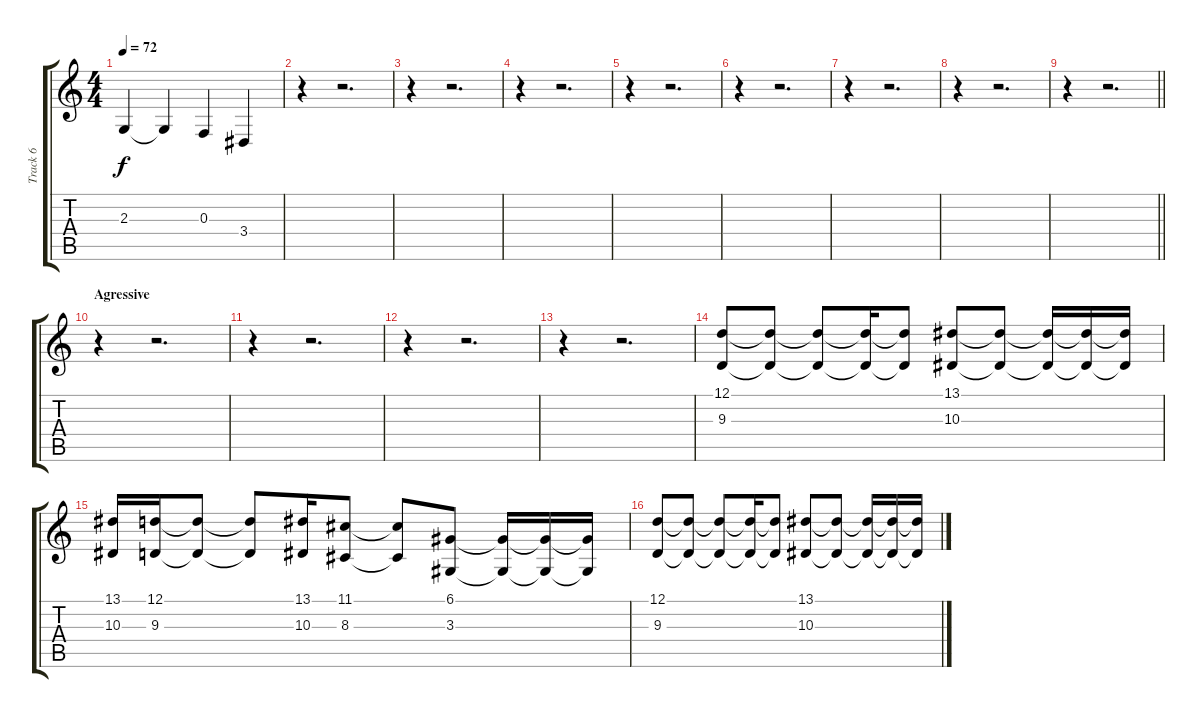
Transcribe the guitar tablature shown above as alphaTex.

\track ("Track 6" "Track 6") {instrument stringensemble1}
\staff {score tabs}
\tuning (D4 A3 F3 C3 G2 C2) {hide}
\ts (4 4)
\tempo 72
\clef g2
\ks c
2.3.4{dy f} 2.3{t}.4 0.3.4 3.4.4 |
r.4 r.2{d} |
r.4 r.2{d} |
r.4 r.2{d} |
r.4 r.2{d} |
r.4 r.2{d} |
r.4 r.2{d} |
r.4 r.2{d} |
\barLineRight lightlight
r.4 r.2{d} |
\section ("" "Agressive")
r.4 r.2{d} |
r.4 r.2{d} |
r.4 r.2{d} |
r.4 r.2{d} |
(12.1 9.3).8 (12.1{t} 9.3{t}).8 (12.1{t} 9.3{t}).8 (12.1{t} 9.3{t}).16 (12.1{t} 9.3{t}).8 (13.1 10.3).8 (13.1{t} 10.3{t}).8 (13.1{t} 10.3{t}).16 (13.1{t} 10.3{t}).16 (13.1{t} 10.3{t}).16 |
(13.1 10.3).16 (12.1 9.3).16 (12.1{t} 9.3{t}).8 (12.1{t} 9.3{t}).8 (13.1 10.3).16 (11.1 8.3).8 (11.1{t} 8.3{t}).8 (6.1 3.3).8 (6.1{t} 3.3{t}).16 (6.1{t} 3.3{t}).16 (6.1{t} 3.3{t}).16 |
(12.1 9.3).8 (12.1{t} 9.3{t}).8 (12.1{t} 9.3{t}).8 (12.1{t} 9.3{t}).16 (12.1{t} 9.3{t}).8 (13.1 10.3).8 (13.1{t} 10.3{t}).8 (13.1{t} 10.3{t}).16 (13.1{t} 10.3{t}).16 (13.1{t} 10.3{t}).16
